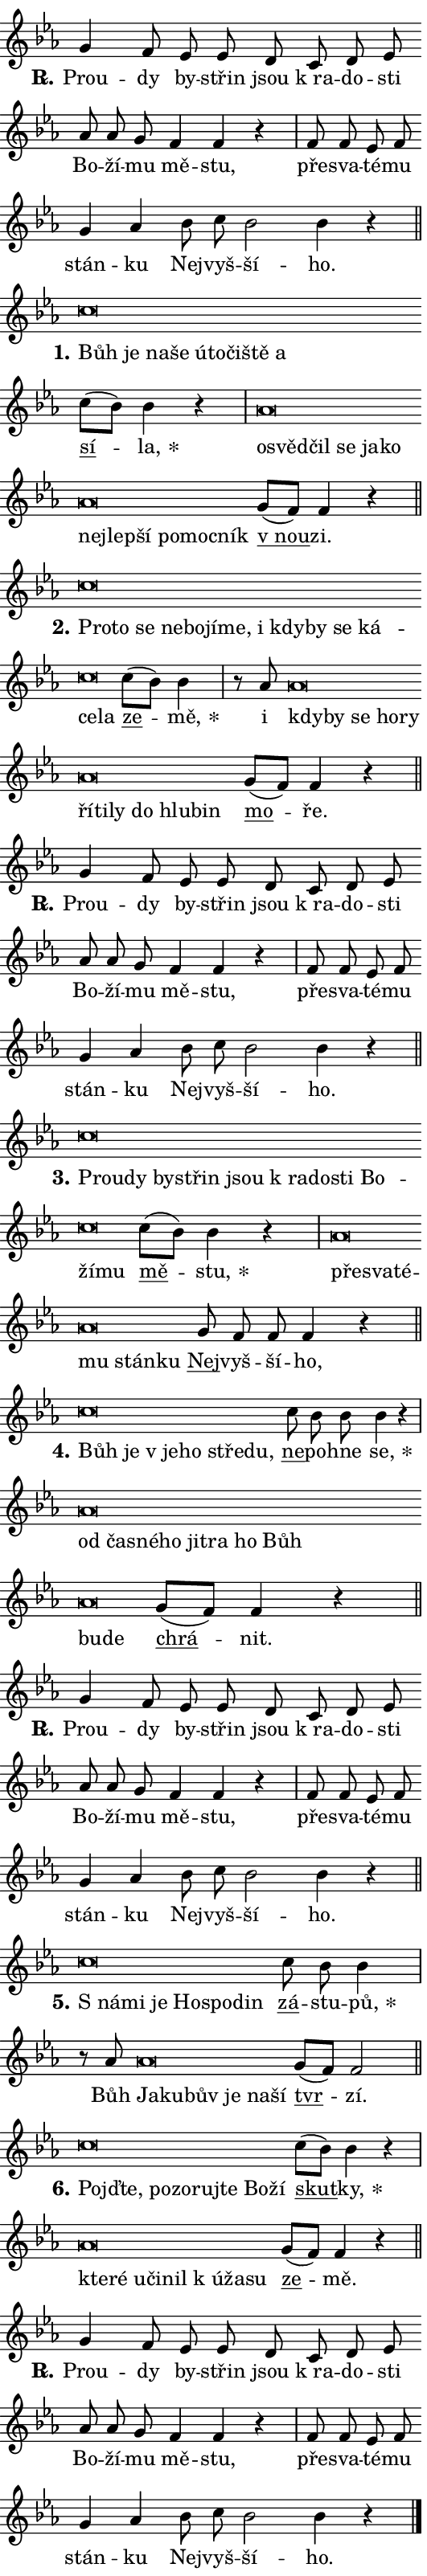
\version "2.24.0"
\header { tagline = "" }
\paper {
  indent = 0\cm
  top-margin = 0\cm
  right-margin = 0.13\cm % to fit lyric hyphens
  bottom-margin = 0\cm
  left-margin = 0\cm
  paper-width = 9\cm
  page-breaking = #ly:one-page-breaking
  system-system-spacing.basic-distance = #11
  score-system-spacing.basic-distance = #11
  ragged-last = ##f
}


%% Author: Thomas Morley
%% https://lists.gnu.org/archive/html/lilypond-user/2020-05/msg00002.html
#(define (line-position grob)
"Returns position of @var[grob} in current system:
   @code{'start}, if at first time-step
   @code{'end}, if at last time-step
   @code{'middle} otherwise
"
  (let* ((col (ly:item-get-column grob))
         (ln (ly:grob-object col 'left-neighbor))
         (rn (ly:grob-object col 'right-neighbor))
         (col-to-check-left (if (ly:grob? ln) ln col))
         (col-to-check-right (if (ly:grob? rn) rn col))
         (break-dir-left
           (and
             (ly:grob-property col-to-check-left 'non-musical #f)
             (ly:item-break-dir col-to-check-left)))
         (break-dir-right
           (and
             (ly:grob-property col-to-check-right 'non-musical #f)
             (ly:item-break-dir col-to-check-right))))
        (cond ((eqv? 1 break-dir-left) 'start)
              ((eqv? -1 break-dir-right) 'end)
              (else 'middle))))

#(define (tranparent-at-line-position vctor)
  (lambda (grob)
  "Relying on @code{line-position} select the relevant enry from @var{vctor}.
Used to determine transparency,"
    (case (line-position grob)
      ((end) (not (vector-ref vctor 0)))
      ((middle) (not (vector-ref vctor 1)))
      ((start) (not (vector-ref vctor 2))))))

noteHeadBreakVisibility =
#(define-music-function (break-visibility)(vector?)
"Makes @code{NoteHead}s transparent relying on @var{break-visibility}"
#{
  \override NoteHead.transparent =
    #(tranparent-at-line-position break-visibility)
#})

#(define delete-ledgers-for-transparent-note-heads
  (lambda (grob)
    "Reads whether a @code{NoteHead} is transparent.
If so this @code{NoteHead} is removed from @code{'note-heads} from
@var{grob}, which is supposed to be @code{LedgerLineSpanner}.
As a result ledgers are not printed for this @code{NoteHead}"
    (let* ((nhds-array (ly:grob-object grob 'note-heads))
           (nhds-list
             (if (ly:grob-array? nhds-array)
                 (ly:grob-array->list nhds-array)
                 '()))
           ;; Relies on the transparent-property being done before
           ;; Staff.LedgerLineSpanner.after-line-breaking is executed.
           ;; This is fragile ...
           (to-keep
             (remove
               (lambda (nhd)
                 (ly:grob-property nhd 'transparent #f))
               nhds-list)))
      ;; TODO find a better method to iterate over grob-arrays, similiar
      ;; to filter/remove etc for lists
      ;; For now rebuilt from scratch
      (set! (ly:grob-object grob 'note-heads)  '())
      (for-each
        (lambda (nhd)
          (ly:pointer-group-interface::add-grob grob 'note-heads nhd))
        to-keep))))

squashNotes = {
  \override NoteHead.X-extent = #'(-0.2 . 0.2)
  \override NoteHead.Y-extent = #'(-0.75 . 0)
  \override NoteHead.stencil =
    #(lambda (grob)
       (let ((pos (ly:grob-property grob 'staff-position)))
         (begin
           (if (< pos -7) (display "ERROR: Lower brevis then expected\n") (display ""))
           (if (<= pos -6) ly:text-interface::print ly:note-head::print))))
}
unSquashNotes = {
  \revert NoteHead.X-extent
  \revert NoteHead.Y-extent
  \revert NoteHead.stencil
}

hideNotes = \noteHeadBreakVisibility #begin-of-line-visible
unHideNotes = \noteHeadBreakVisibility #all-visible

% work-around for resetting accidentals
% https://lilypond.org/doc/v2.23/Documentation/notation/displaying-rhythms#unmetered-music
cadenzaMeasure = {
  \cadenzaOff
  \partial 1024 s1024
  \cadenzaOn
}

#(define-markup-command (accent layout props text) (markup?)
  "Underline accented syllable"
  (interpret-markup layout props
    #{\markup \override #'(offset . 4.3) \underline { #text }#}))

responsum = \markup \concat {
  "R" \hspace #-1.05 \path #0.1 #'((moveto 0 0.07) (lineto 0.9 0.8)) \hspace #0.05 "."
}

spaceSize = #0.6828661417322834 % exact space size for TeX Gyre Schola

\layout {
  \context {
    \Staff
    \remove "Time_signature_engraver"
    \override LedgerLineSpanner.after-line-breaking = #delete-ledgers-for-transparent-note-heads
  }
  \context {
    \Lyrics {
      \override LyricSpace.minimum-distance = \spaceSize
      \override LyricText.font-name = #"TeX Gyre Schola"
      \override LyricText.font-size = 1
      \override StanzaNumber.font-name = #"TeX Gyre Schola Bold"
      \override StanzaNumber.font-size = 1
    }
  }
  \context {
    \Score 
    \override NoteHead.text =
      #(lambda (grob) 
        (let ((pos (ly:grob-property grob 'staff-position)))
          #{\markup {
            \combine
              \halign #-0.55 \raise #(if (= pos -6) 0 0.5) \override #'(thickness . 2) \draw-line #'(3.2 . 0)
              \musicglyph "noteheads.sM1"
          }#}))
  }
}

% magnetic-lyrics.ily
%
%   written by
%     Jean Abou Samra <jean@abou-samra.fr>
%     Werner Lemberg <wl@gnu.org>
%
%   adapted by
%     Jiri Hon <jiri.hon@gmail.com>
%
% Version 2022-Apr-15

% https://www.mail-archive.com/lilypond-user@gnu.org/msg149350.html

#(define (Left_hyphen_pointer_engraver context)
   "Collect syllable-hyphen-syllable occurrences in lyrics and store
them in properties.  This engraver only looks to the left.  For
example, if the lyrics input is @code{foo -- bar}, it does the
following.

@itemize @bullet
@item
Set the @code{text} property of the @code{LyricHyphen} grob between
@q{foo} and @q{bar} to @code{foo}.

@item
Set the @code{left-hyphen} property of the @code{LyricText} grob with
text @q{foo} to the @code{LyricHyphen} grob between @q{foo} and
@q{bar}.
@end itemize

Use this auxiliary engraver in combination with the
@code{lyric-@/text::@/apply-@/magnetic-@/offset!} hook."
   (let ((hyphen #f)
         (text #f))
     (make-engraver
      (acknowledgers
       ((lyric-syllable-interface engraver grob source-engraver)
        (set! text grob)))
      (end-acknowledgers
       ((lyric-hyphen-interface engraver grob source-engraver)
        ;(when (not (grob::has-interface grob 'lyric-space-interface))
          (set! hyphen grob)));)
      ((stop-translation-timestep engraver)
       (when (and text hyphen)
         (ly:grob-set-object! text 'left-hyphen hyphen))
       (set! text #f)
       (set! hyphen #f)))))

#(define (lyric-text::apply-magnetic-offset! grob)
   "If the space between two syllables is less than the value in
property @code{LyricText@/.details@/.squash-threshold}, move the right
syllable to the left so that it gets concatenated with the left
syllable.

Use this function as a hook for
@code{LyricText@/.after-@/line-@/breaking} if the
@code{Left_@/hyphen_@/pointer_@/engraver} is active."
   (let ((hyphen (ly:grob-object grob 'left-hyphen #f)))
     (when hyphen
       (let ((left-text (ly:spanner-bound hyphen LEFT)))
         (when (grob::has-interface left-text 'lyric-syllable-interface)
           (let* ((common (ly:grob-common-refpoint grob left-text X))
                  (this-x-ext (ly:grob-extent grob common X))
                  (left-x-ext
                   (begin
                     ;; Trigger magnetism for left-text.
                     (ly:grob-property left-text 'after-line-breaking)
                     (ly:grob-extent left-text common X)))
                  ;; `delta` is the gap width between two syllables.
                  (delta (- (interval-start this-x-ext)
                            (interval-end left-x-ext)))
                  (details (ly:grob-property grob 'details))
                  (threshold (assoc-get 'squash-threshold details 0.2)))
             (when (< delta threshold)
               (let* (;; We have to manipulate the input text so that
                      ;; ligatures crossing syllable boundaries are not
                      ;; disabled.  For languages based on the Latin
                      ;; script this is essentially a beautification.
                      ;; However, for non-Western scripts it can be a
                      ;; necessity.
                      (lt (ly:grob-property left-text 'text))
                      (rt (ly:grob-property grob 'text))
                      (is-space (grob::has-interface hyphen 'lyric-space-interface))
                      (space (if is-space " " ""))
                      (extra-delta (if is-space spaceSize 0))
                      ;; Append new syllable.
                      (ltrt-space (if (and (string? lt) (string? rt))
                                (string-append lt space rt)
                                (make-concat-markup (list lt space rt))))
                      ;; Right-align `ltrt` to the right side.
                      (ltrt-space-markup (grob-interpret-markup
                               grob
                               (make-translate-markup
                                (cons (interval-length this-x-ext) 0)
                                (make-right-align-markup ltrt-space)))))
                 (begin
                   ;; Don't print `left-text`.
                   (ly:grob-set-property! left-text 'stencil #f)
                   ;; Set text and stencil (which holds all collected
                   ;; syllables so far) and shift it to the left.
                   (ly:grob-set-property! grob 'text ltrt-space)
                   (ly:grob-set-property! grob 'stencil ltrt-space-markup)
                   (ly:grob-translate-axis! grob (- (- delta extra-delta)) X))))))))))


#(define (lyric-hyphen::displace-bounds-first grob)
   ;; Make very sure this callback isn't triggered too early.
   (let ((left (ly:spanner-bound grob LEFT))
         (right (ly:spanner-bound grob RIGHT)))
     (ly:grob-property left 'after-line-breaking)
     (ly:grob-property right 'after-line-breaking)
     (ly:lyric-hyphen::print grob)))

squashThreshold = #0.4

\layout {
  \context {
    \Lyrics
    \consists #Left_hyphen_pointer_engraver
    \override LyricText.after-line-breaking =
      #lyric-text::apply-magnetic-offset!
    \override LyricHyphen.stencil = #lyric-hyphen::displace-bounds-first
    \override LyricText.details.squash-threshold = \squashThreshold
    \override LyricHyphen.minimum-distance = 0
    \override LyricHyphen.minimum-length = \squashThreshold
  }
}

squashText = \override LyricText.details.squash-threshold = 9999
unSquashText = \override LyricText.details.squash-threshold = \squashThreshold

leftText = \override LyricText.self-alignment-X = #LEFT
unLeftText = \revert LyricText.self-alignment-X

starOffset = #(lambda (grob) 
                (let ((x_offset (ly:self-alignment-interface::aligned-on-x-parent grob)))
                  (if (= x_offset 0) 0 (+ x_offset 1.2))))

star = #(define-music-function (syllable)(string?)
"Append star separator at the end of a syllable"
#{
  \once \override LyricText.X-offset = #starOffset
  \lyricmode { \markup {
    #syllable
    \override #'((font-name . "TeX Gyre Schola Bold")) \hspace #0.2 \lower #0.65 \larger "*"
  } }
#})

starAccent = #(define-music-function (syllable)(string?)
"Append star separator at the end of a syllable and make accent"
#{
  \once \override LyricText.X-offset = #starOffset
  \lyricmode { \markup {
    \accent #syllable
    \override #'((font-name . "TeX Gyre Schola Bold")) \hspace #0.2 \lower #0.65 \larger "*"
  } }
#})

breath = #(define-music-function (syllable)(string?)
"Append breathing indicator at the end of a syllable"
#{
  \lyricmode { \markup { #syllable "+" } }
#})

optionalBreath = #(define-music-function (syllable)(string?)
"Append optional breathing indicator at the end of a syllable"
#{
  \lyricmode { \markup { #syllable "(+)" } }
#})


\score {
    <<
        \new Voice = "melody" { \cadenzaOn \key es \major \relative { g'4 f8 es es d \bar "" c d es \bar "" as as g \bar "" f4 f r \cadenzaMeasure \bar "|" f8 f es f \bar "" g4 as \bar "" bes8 c bes2 bes4 r \cadenzaMeasure \bar "||" \break } }
        \new Lyrics \lyricsto "melody" { \lyricmode { \set stanza = \responsum
Prou -- dy by -- střin jsou "k ra" -- do -- sti Bo -- ží -- mu mě -- stu, pře -- sva -- té -- mu stán -- ku Nej -- vyš -- ší -- ho. } }
    >>
    \layout {}
}

\score {
    <<
        \new Voice = "melody" { \cadenzaOn \key es \major \relative { \squashNotes c''\breve*1/16 \hideNotes \breve*1/16 \bar "" \breve*1/16 \bar "" \breve*1/16 \bar "" \breve*1/16 \bar "" \breve*1/16 \bar "" \breve*1/16 \bar "" \breve*1/16 \breve*1/16 \bar "" \unHideNotes \unSquashNotes \bar "" c8[( bes)] bes4 r \cadenzaMeasure \bar "|" \squashNotes as\breve*1/16 \hideNotes \breve*1/16 \bar "" \breve*1/16 \bar "" \breve*1/16 \bar "" \breve*1/16 \bar "" \breve*1/16 \bar "" \breve*1/16 \bar "" \breve*1/16 \bar "" \breve*1/16 \bar "" \breve*1/16 \bar "" \breve*1/16 \breve*1/16 \bar "" \unHideNotes \unSquashNotes \bar "" g8[( f)] f4 r \cadenzaMeasure \bar "||" \break } }
        \new Lyrics \lyricsto "melody" { \lyricmode { \set stanza = "1."
\leftText Bůh \squashText je na -- še ú -- to -- či -- ště a \unLeftText \unSquashText \markup \accent sí -- \star la, \leftText o -- \squashText svěd -- čil se ja -- ko nej -- lep -- ší po -- moc -- ník \unLeftText \unSquashText \markup \accent "v nou" -- zi. } }
    >>
    \layout {}
}

\score {
    <<
        \new Voice = "melody" { \cadenzaOn \key es \major \relative { \squashNotes c''\breve*1/16 \hideNotes \breve*1/16 \bar "" \breve*1/16 \bar "" \breve*1/16 \bar "" \breve*1/16 \bar "" \breve*1/16 \bar "" \breve*1/16 \bar "" \breve*1/16 \bar "" \breve*1/16 \bar "" \breve*1/16 \bar "" \breve*1/16 \bar "" \breve*1/16 \bar "" \breve*1/16 \breve*1/16 \bar "" \unHideNotes \unSquashNotes \bar "" c8[( bes)] bes4 \cadenzaMeasure \bar "|" r8 as \squashNotes as\breve*1/16 \hideNotes \breve*1/16 \bar "" \breve*1/16 \bar "" \breve*1/16 \bar "" \breve*1/16 \bar "" \breve*1/16 \bar "" \breve*1/16 \bar "" \breve*1/16 \bar "" \breve*1/16 \bar "" \breve*1/16 \breve*1/16 \bar "" \unHideNotes \unSquashNotes \bar "" g8[( f)] f4 r \cadenzaMeasure \bar "||" \break } }
        \new Lyrics \lyricsto "melody" { \lyricmode { \set stanza = "2."
\leftText Pro -- \squashText to se ne -- bo -- jí -- me, i kdy -- by se ká -- ce -- la \unLeftText \unSquashText \markup \accent ze -- \star mě, i \leftText kdy -- \squashText by se ho -- ry ří -- ti -- ly do hlu -- bin \unLeftText \unSquashText \markup \accent mo -- ře. } }
    >>
    \layout {}
}

\score {
    <<
        \new Voice = "melody" { \cadenzaOn \key es \major \relative { g'4 f8 es es d \bar "" c d es \bar "" as as g \bar "" f4 f r \cadenzaMeasure \bar "|" f8 f es f \bar "" g4 as \bar "" bes8 c bes2 bes4 r \cadenzaMeasure \bar "||" \break } }
        \new Lyrics \lyricsto "melody" { \lyricmode { \set stanza = \responsum
Prou -- dy by -- střin jsou "k ra" -- do -- sti Bo -- ží -- mu mě -- stu, pře -- sva -- té -- mu stán -- ku Nej -- vyš -- ší -- ho. } }
    >>
    \layout {}
}

\score {
    <<
        \new Voice = "melody" { \cadenzaOn \key es \major \relative { \squashNotes c''\breve*1/16 \hideNotes \breve*1/16 \bar "" \breve*1/16 \bar "" \breve*1/16 \bar "" \breve*1/16 \bar "" \breve*1/16 \bar "" \breve*1/16 \bar "" \breve*1/16 \bar "" \breve*1/16 \bar "" \breve*1/16 \breve*1/16 \bar "" \unHideNotes \unSquashNotes \bar "" c8[( bes)] bes4 r \cadenzaMeasure \bar "|" \squashNotes as\breve*1/16 \hideNotes \breve*1/16 \bar "" \breve*1/16 \bar "" \breve*1/16 \bar "" \breve*1/16 \breve*1/16 \bar "" \unHideNotes \unSquashNotes \bar "" g8 f f f4 r \cadenzaMeasure \bar "||" \break } }
        \new Lyrics \lyricsto "melody" { \lyricmode { \set stanza = "3."
\leftText Prou -- \squashText dy by -- střin jsou "k ra" -- do -- sti Bo -- ží -- mu \unLeftText \unSquashText \markup \accent mě -- \star stu, \leftText pře -- \squashText sva -- té -- mu stán -- ku \unLeftText \unSquashText \markup \accent Nej -- vyš -- ší -- ho, } }
    >>
    \layout {}
}

\score {
    <<
        \new Voice = "melody" { \cadenzaOn \key es \major \relative { \squashNotes c''\breve*1/16 \hideNotes \breve*1/16 \bar "" \breve*1/16 \bar "" \breve*1/16 \bar "" \breve*1/16 \breve*1/16 \bar "" \unHideNotes \unSquashNotes \bar "" c8 bes bes bes4 r \cadenzaMeasure \bar "|" \squashNotes as\breve*1/16 \hideNotes \breve*1/16 \bar "" \breve*1/16 \bar "" \breve*1/16 \bar "" \breve*1/16 \bar "" \breve*1/16 \bar "" \breve*1/16 \bar "" \breve*1/16 \bar "" \breve*1/16 \breve*1/16 \bar "" \unHideNotes \unSquashNotes \bar "" g8[( f)] f4 r \cadenzaMeasure \bar "||" \break } }
        \new Lyrics \lyricsto "melody" { \lyricmode { \set stanza = "4."
\leftText Bůh \squashText je "v je" -- ho stře -- du, \unLeftText \unSquashText \markup \accent ne -- po -- hne \star se, \leftText od \squashText ča -- sné -- ho ji -- tra ho Bůh bu -- de \unLeftText \unSquashText \markup \accent chrá -- nit. } }
    >>
    \layout {}
}

\score {
    <<
        \new Voice = "melody" { \cadenzaOn \key es \major \relative { g'4 f8 es es d \bar "" c d es \bar "" as as g \bar "" f4 f r \cadenzaMeasure \bar "|" f8 f es f \bar "" g4 as \bar "" bes8 c bes2 bes4 r \cadenzaMeasure \bar "||" \break } }
        \new Lyrics \lyricsto "melody" { \lyricmode { \set stanza = \responsum
Prou -- dy by -- střin jsou "k ra" -- do -- sti Bo -- ží -- mu mě -- stu, pře -- sva -- té -- mu stán -- ku Nej -- vyš -- ší -- ho. } }
    >>
    \layout {}
}

\score {
    <<
        \new Voice = "melody" { \cadenzaOn \key es \major \relative { \squashNotes c''\breve*1/16 \hideNotes \breve*1/16 \bar "" \breve*1/16 \bar "" \breve*1/16 \bar "" \breve*1/16 \breve*1/16 \bar "" \unHideNotes \unSquashNotes \bar "" c8 bes bes4 \cadenzaMeasure \bar "|" r8 as \squashNotes as\breve*1/16 \hideNotes \breve*1/16 \bar "" \breve*1/16 \bar "" \breve*1/16 \bar "" \breve*1/16 \breve*1/16 \bar "" \unHideNotes \unSquashNotes \bar "" g8[( f)] f2 \cadenzaMeasure \bar "||" \break } }
        \new Lyrics \lyricsto "melody" { \lyricmode { \set stanza = "5."
\leftText "S ná" -- \squashText mi je Ho -- spo -- din \unLeftText \unSquashText \markup \accent zá -- stu -- \star pů, Bůh \leftText Ja -- \squashText ku -- bův je na -- ší \unLeftText \unSquashText \markup \accent tvr -- zí. } }
    >>
    \layout {}
}

\score {
    <<
        \new Voice = "melody" { \cadenzaOn \key es \major \relative { \squashNotes c''\breve*1/16 \hideNotes \breve*1/16 \bar "" \breve*1/16 \bar "" \breve*1/16 \bar "" \breve*1/16 \bar "" \breve*1/16 \bar "" \breve*1/16 \breve*1/16 \bar "" \unHideNotes \unSquashNotes \bar "" c8[( bes)] bes4 r \cadenzaMeasure \bar "|" \squashNotes as\breve*1/16 \hideNotes \breve*1/16 \bar "" \breve*1/16 \bar "" \breve*1/16 \bar "" \breve*1/16 \bar "" \breve*1/16 \bar "" \breve*1/16 \breve*1/16 \bar "" \unHideNotes \unSquashNotes \bar "" g8[( f)] f4 r \cadenzaMeasure \bar "||" \break } }
        \new Lyrics \lyricsto "melody" { \lyricmode { \set stanza = "6."
\leftText Pojď -- \squashText te, po -- zo -- ruj -- te Bo -- ží \unLeftText \unSquashText \markup \accent skut -- \star ky, \leftText kte -- \squashText ré u -- či -- nil "k ú" -- ža -- su \unLeftText \unSquashText \markup \accent ze -- mě. } }
    >>
    \layout {}
}

\score {
    <<
        \new Voice = "melody" { \cadenzaOn \key es \major \relative { g'4 f8 es es d \bar "" c d es \bar "" as as g \bar "" f4 f r \cadenzaMeasure \bar "|" f8 f es f \bar "" g4 as \bar "" bes8 c bes2 bes4 r \cadenzaMeasure \bar "||" \break } \bar "|." }
        \new Lyrics \lyricsto "melody" { \lyricmode { \set stanza = \responsum
Prou -- dy by -- střin jsou "k ra" -- do -- sti Bo -- ží -- mu mě -- stu, pře -- sva -- té -- mu stán -- ku Nej -- vyš -- ší -- ho. } }
    >>
    \layout {}
}
